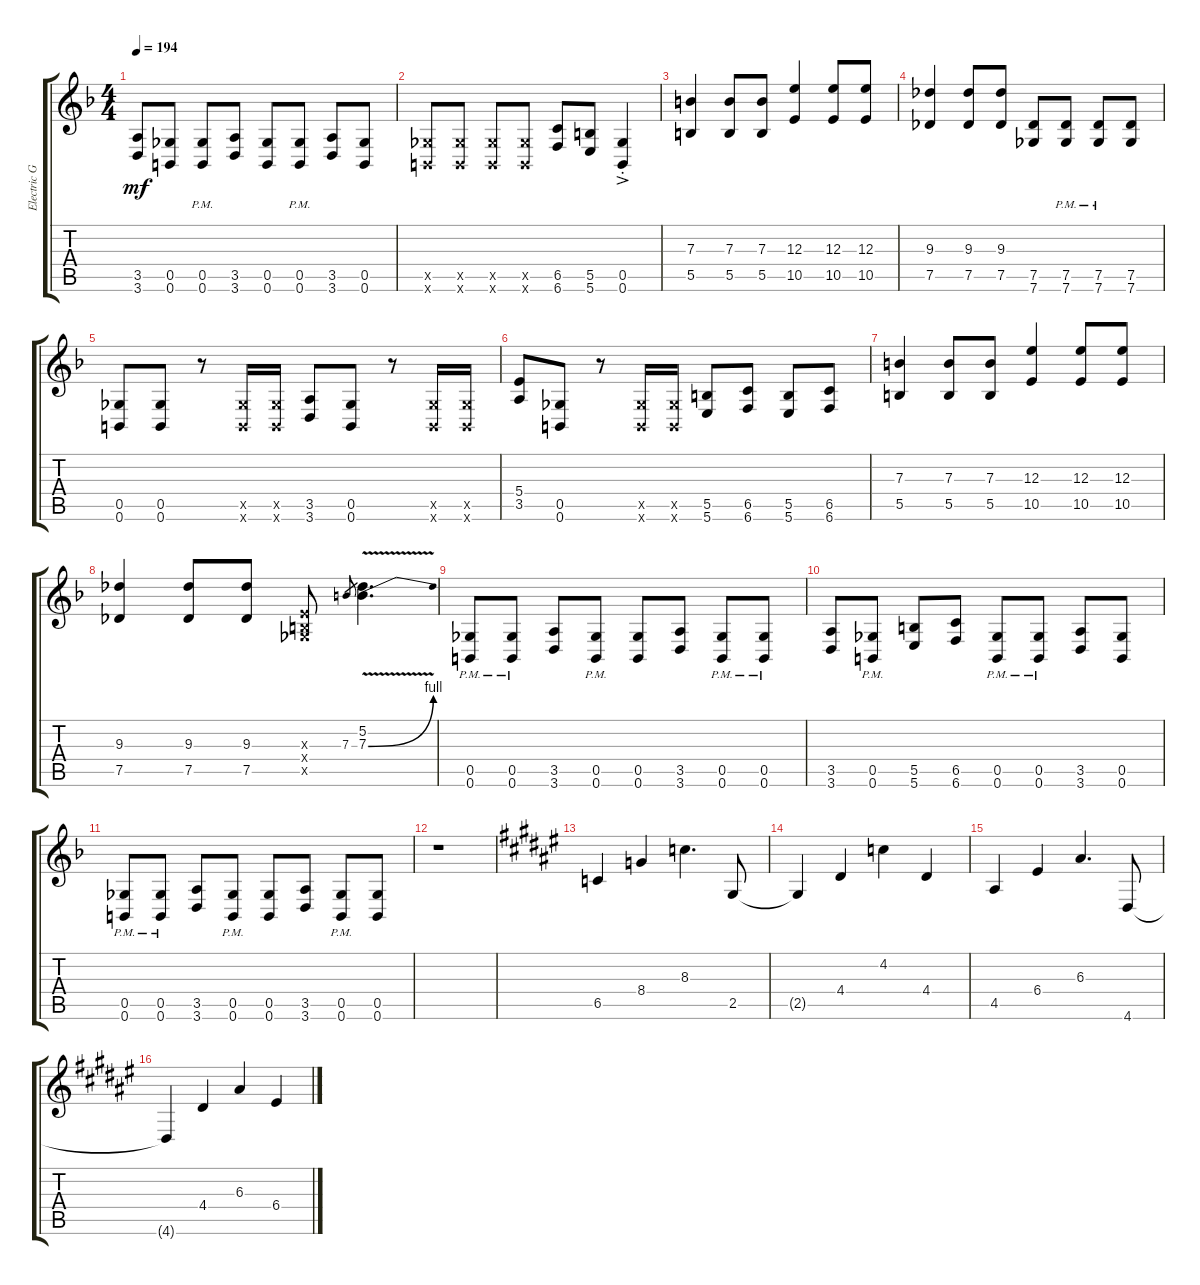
\track ("Electric Guitar III <葵>" "Electric G") {instrument distortionguitar}
\staff {score tabs}
\tuning (Db4 Ab3 E3 B2 Gb2 B1) {hide}
\ts (4 4)
\tempo 194
\clef g2
\ks f
(3.5 3.6).8{dy mf} (0.5 0.6).8 (0.5{pm} 0.6{pm}).8 (3.5 3.6).8 (0.5 0.6).8 (0.5{pm} 0.6{pm}).8 (3.5 3.6).8 (0.5 0.6).8 |
(0.5{x} 0.6{x}).8 (0.5{x} 0.6{x}).8 (0.5{x} 0.6{x}).8 (0.5{x} 0.6{x}).8 (6.5 6.6).8 (5.5 5.6).8 (0.5{ac st} 0.6{ac st}).4 |
\section ("" "")
(7.3 5.5).4 (7.3 5.5).8 (7.3 5.5).8 (12.3 10.5).4 (12.3 10.5).8 (12.3 10.5).8 |
(9.3 7.5).4 (9.3 7.5).8 (9.3 7.5).8 (7.5 7.6).8 (7.5{pm} 7.6{pm}).8 (7.5{pm} 7.6{pm}).8 (7.5 7.6).8 |
(0.5 0.6).8 (0.5 0.6).8 r.8 (0.5{x} 0.6{x}).16 (0.5{x} 0.6{x}).16 (3.5 3.6).8 (0.5 0.6).8 r.8 (0.5{x} 0.6{x}).16 (0.5{x} 0.6{x}).16 |
(5.4 3.5).8 (0.5 0.6).8 r.8 (0.5{x} 0.6{x}).16 (0.5{x} 0.6{x}).16 (5.5 5.6).8 (6.5 6.6).8 (5.5 5.6).8 (6.5 6.6).8 |
(7.3 5.5).4 (7.3 5.5).8 (7.3 5.5).8 (12.3 10.5).4 (12.3 10.5).8 (12.3 10.5).8 |
(9.3 7.5).4 (9.3 7.5).8 (9.3 7.5).8 (0.3{x} 0.4{x} 0.5{x}).8 7.3.8{gr} (5.2 7.3{be (bend 0 0 60 4) v}).4{d} |
(0.5{pm} 0.6{pm}).8 (0.5{pm} 0.6{pm}).8 (3.5 3.6).8 (0.5{pm} 0.6{pm}).8 (0.5 0.6).8 (3.5 3.6).8 (0.5{pm} 0.6{pm}).8 (0.5{pm} 0.6{pm}).8 |
(3.5 3.6).8 (0.5{pm} 0.6{pm}).8 (5.5 5.6).8 (6.5 6.6).8 (0.5{pm} 0.6{pm}).8 (0.5{pm} 0.6{pm}).8 (3.5 3.6).8 (0.5 0.6).8 |
(0.5{pm} 0.6{pm}).8 (0.5{pm} 0.6{pm}).8 (3.5 3.6).8 (0.5{pm} 0.6{pm}).8 (0.5 0.6).8 (3.5 3.6).8 (0.5{pm} 0.6{pm}).8 (0.5 0.6).8 |
r.1 |
\section ("" "")
\ks f#
6.5.4 8.4.4 8.3.4{d} 2.5.8 |
2.5{t}.4 4.4.4 4.2.4 4.4.4 |
4.5.4 6.4.4 6.3.4{d} 4.6.8 |
4.6{t}.4 4.4.4 6.3.4 6.4.4
